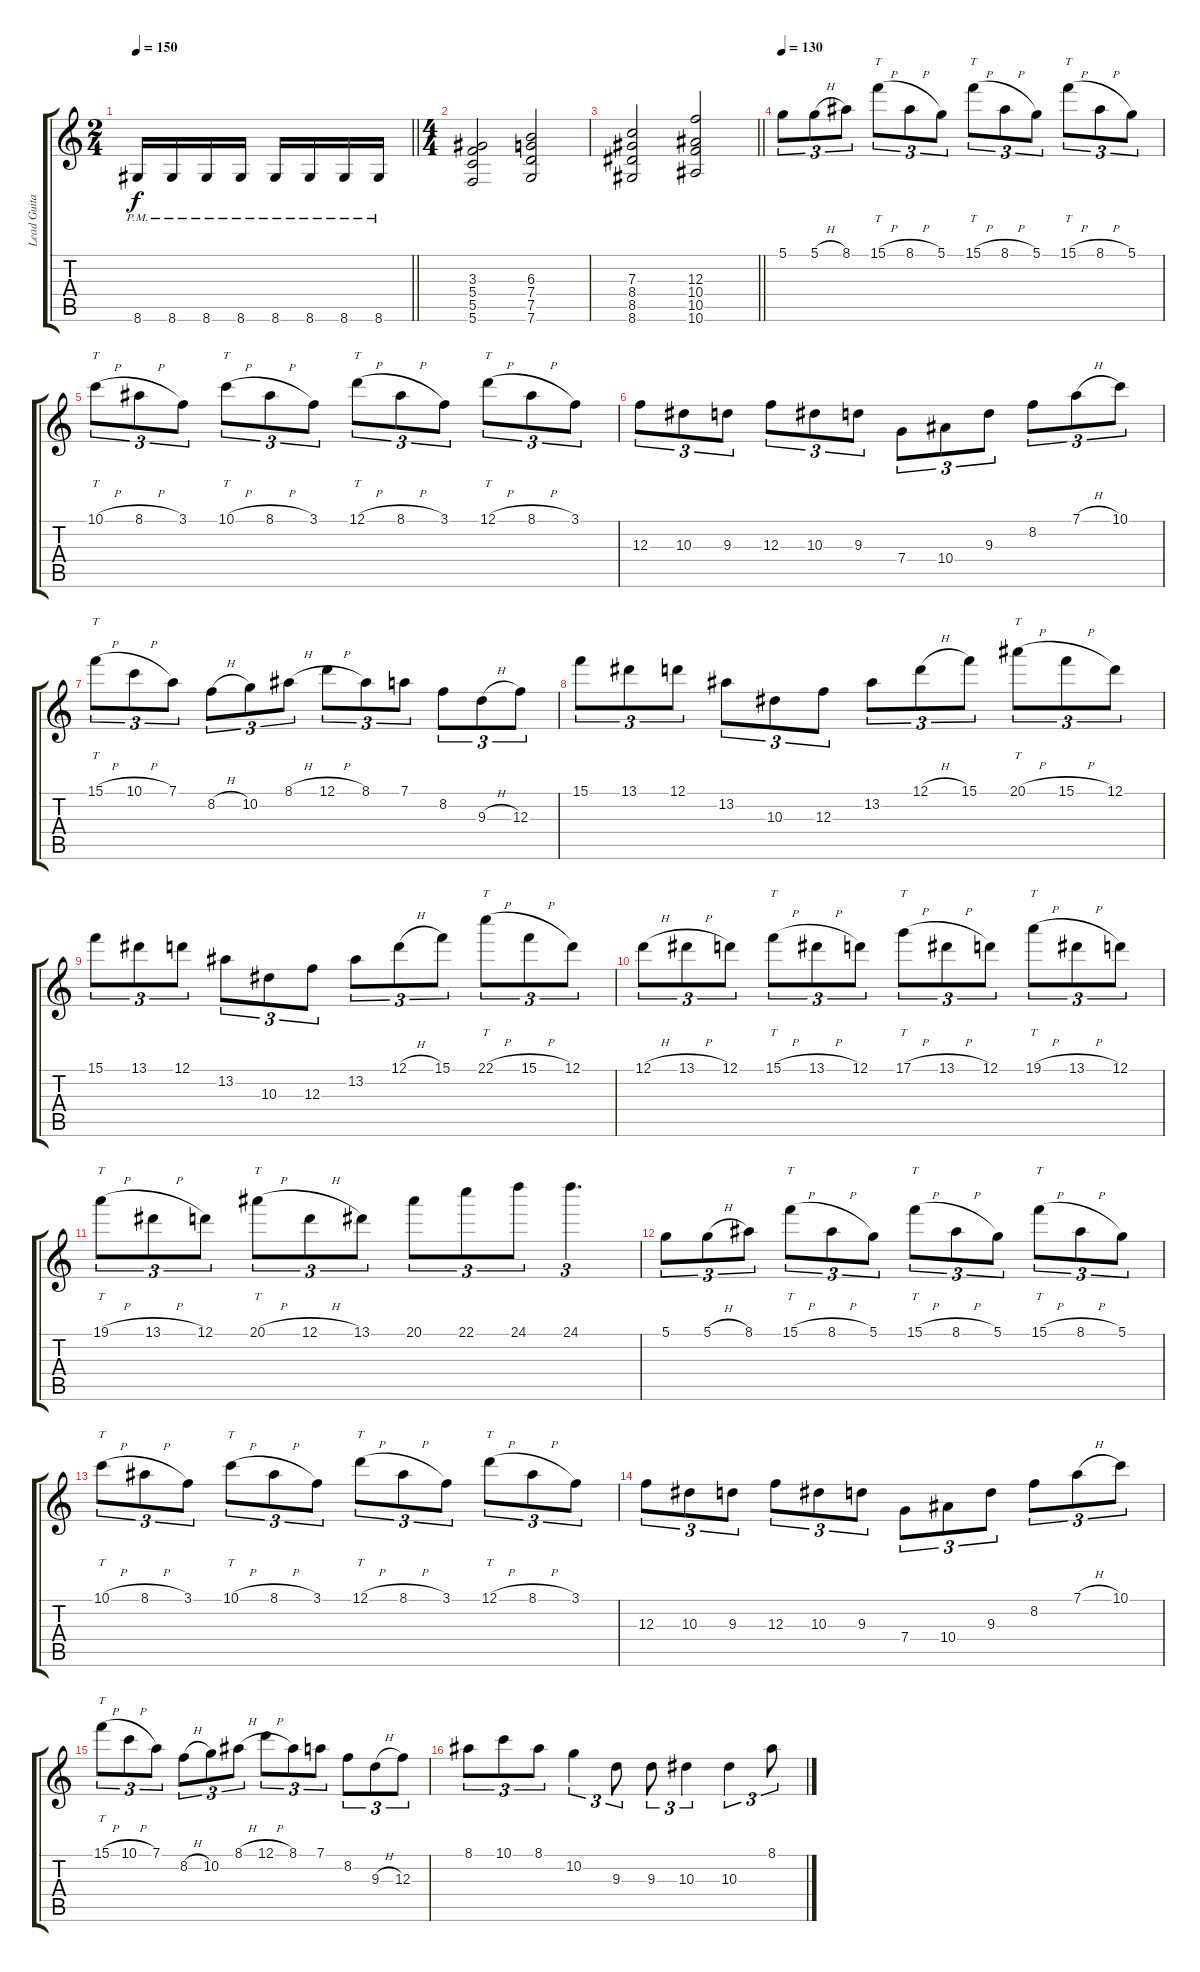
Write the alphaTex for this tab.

\track ("Lead Guitar 2" "Lead Guita") {instrument distortionguitar}
\staff {score tabs}
\tuning (D4 A3 F3 C3 G2 C2) {hide}
\ts (2 4)
\tempo 150
\clef g2
\barLineRight lightlight
\ks c
8.6{pm}.16{dy f} 8.6{pm}.16 8.6{pm}.16 8.6{pm}.16 8.6{pm}.16 8.6{pm}.16 8.6{pm}.16 8.6{pm}.16 |
\ts (4 4)
(3.3 5.4 5.5 5.6).2 (6.3 7.4 7.5 7.6).2 |
\barLineRight lightlight
(7.3 8.4 8.5 8.6).2 (12.3 10.4 10.5 10.6).2 |
\tempo 130
5.1.8{tu (3 2) instrument overdrivenguitar} 5.1{h}.8{tu (3 2)} 8.1.8{tu (3 2)} 15.1{h}.8{tt tu (3 2)} 8.1{h}.8{tu (3 2)} 5.1.8{tu (3 2)} 15.1{h}.8{tt tu (3 2)} 8.1{h}.8{tu (3 2)} 5.1.8{tu (3 2)} 15.1{h}.8{tt tu (3 2)} 8.1{h}.8{tu (3 2)} 5.1.8{tu (3 2)} |
10.1{h}.8{tt tu (3 2)} 8.1{h}.8{tu (3 2)} 3.1.8{tu (3 2)} 10.1{h}.8{tt tu (3 2)} 8.1{h}.8{tu (3 2)} 3.1.8{tu (3 2)} 12.1{h}.8{tt tu (3 2)} 8.1{h}.8{tu (3 2)} 3.1.8{tu (3 2)} 12.1{h}.8{tt tu (3 2)} 8.1{h}.8{tu (3 2)} 3.1.8{tu (3 2)} |
12.3.8{tu (3 2)} 10.3.8{tu (3 2)} 9.3.8{tu (3 2)} 12.3.8{tu (3 2)} 10.3.8{tu (3 2)} 9.3.8{tu (3 2)} 7.4.8{tu (3 2)} 10.4.8{tu (3 2)} 9.3.8{tu (3 2)} 8.2.8{tu (3 2)} 7.1{h}.8{tu (3 2)} 10.1.8{tu (3 2)} |
15.1{h}.8{tt tu (3 2)} 10.1{h}.8{tu (3 2)} 7.1.8{tu (3 2)} 8.2{h}.8{tu (3 2)} 10.2.8{tu (3 2)} 8.1{h}.8{tu (3 2)} 12.1{h}.8{tu (3 2)} 8.1.8{tu (3 2)} 7.1.8{tu (3 2)} 8.2.8{tu (3 2)} 9.3{h}.8{tu (3 2)} 12.3.8{tu (3 2)} |
15.1.8{tu (3 2)} 13.1.8{tu (3 2)} 12.1.8{tu (3 2)} 13.2.8{tu (3 2)} 10.3.8{tu (3 2)} 12.3.8{tu (3 2)} 13.2.8{tu (3 2)} 12.1{h}.8{tu (3 2)} 15.1.8{tu (3 2)} 20.1{h}.8{tt tu (3 2)} 15.1{h}.8{tu (3 2)} 12.1.8{tu (3 2)} |
15.1.8{tu (3 2)} 13.1.8{tu (3 2)} 12.1.8{tu (3 2)} 13.2.8{tu (3 2)} 10.3.8{tu (3 2)} 12.3.8{tu (3 2)} 13.2.8{tu (3 2)} 12.1{h}.8{tu (3 2)} 15.1.8{tu (3 2)} 22.1{h}.8{tt tu (3 2)} 15.1{h}.8{tu (3 2)} 12.1.8{tu (3 2)} |
12.1{h}.8{tu (3 2)} 13.1{h}.8{tu (3 2)} 12.1.8{tu (3 2)} 15.1{h}.8{tt tu (3 2)} 13.1{h}.8{tu (3 2)} 12.1.8{tu (3 2)} 17.1{h}.8{tt tu (3 2)} 13.1{h}.8{tu (3 2)} 12.1.8{tu (3 2)} 19.1{h}.8{tt tu (3 2)} 13.1{h}.8{tu (3 2)} 12.1.8{tu (3 2)} |
19.1{h}.8{tt tu (3 2)} 13.1{h}.8{tu (3 2)} 12.1.8{tu (3 2)} 20.1{h}.8{tt tu (3 2)} 12.1{h}.8{tu (3 2)} 13.1.8{tu (3 2)} 20.1.8{tu (3 2)} 22.1.8{tu (3 2)} 24.1.8{tu (3 2)} 24.1.4{d tu (3 2)} |
5.1.8{tu (3 2)} 5.1{h}.8{tu (3 2)} 8.1.8{tu (3 2)} 15.1{h}.8{tt tu (3 2)} 8.1{h}.8{tu (3 2)} 5.1.8{tu (3 2)} 15.1{h}.8{tt tu (3 2)} 8.1{h}.8{tu (3 2)} 5.1.8{tu (3 2)} 15.1{h}.8{tt tu (3 2)} 8.1{h}.8{tu (3 2)} 5.1.8{tu (3 2)} |
10.1{h}.8{tt tu (3 2)} 8.1{h}.8{tu (3 2)} 3.1.8{tu (3 2)} 10.1{h}.8{tt tu (3 2)} 8.1{h}.8{tu (3 2)} 3.1.8{tu (3 2)} 12.1{h}.8{tt tu (3 2)} 8.1{h}.8{tu (3 2)} 3.1.8{tu (3 2)} 12.1{h}.8{tt tu (3 2)} 8.1{h}.8{tu (3 2)} 3.1.8{tu (3 2)} |
12.3.8{tu (3 2)} 10.3.8{tu (3 2)} 9.3.8{tu (3 2)} 12.3.8{tu (3 2)} 10.3.8{tu (3 2)} 9.3.8{tu (3 2)} 7.4.8{tu (3 2)} 10.4.8{tu (3 2)} 9.3.8{tu (3 2)} 8.2.8{tu (3 2)} 7.1{h}.8{tu (3 2)} 10.1.8{tu (3 2)} |
15.1{h}.8{tt tu (3 2)} 10.1{h}.8{tu (3 2)} 7.1.8{tu (3 2)} 8.2{h}.8{tu (3 2)} 10.2.8{tu (3 2)} 8.1{h}.8{tu (3 2)} 12.1{h}.8{tu (3 2)} 8.1.8{tu (3 2)} 7.1.8{tu (3 2)} 8.2.8{tu (3 2)} 9.3{h}.8{tu (3 2)} 12.3.8{tu (3 2)} |
8.1.8{tu (3 2)} 10.1.8{tu (3 2)} 8.1.8{tu (3 2)} 10.2.4{tu (3 2)} 9.3.8{tu (3 2)} 9.3.8{tu (3 2)} 10.3.4{tu (3 2)} 10.3.4{tu (3 2)} 8.1.8{tu (3 2)}
